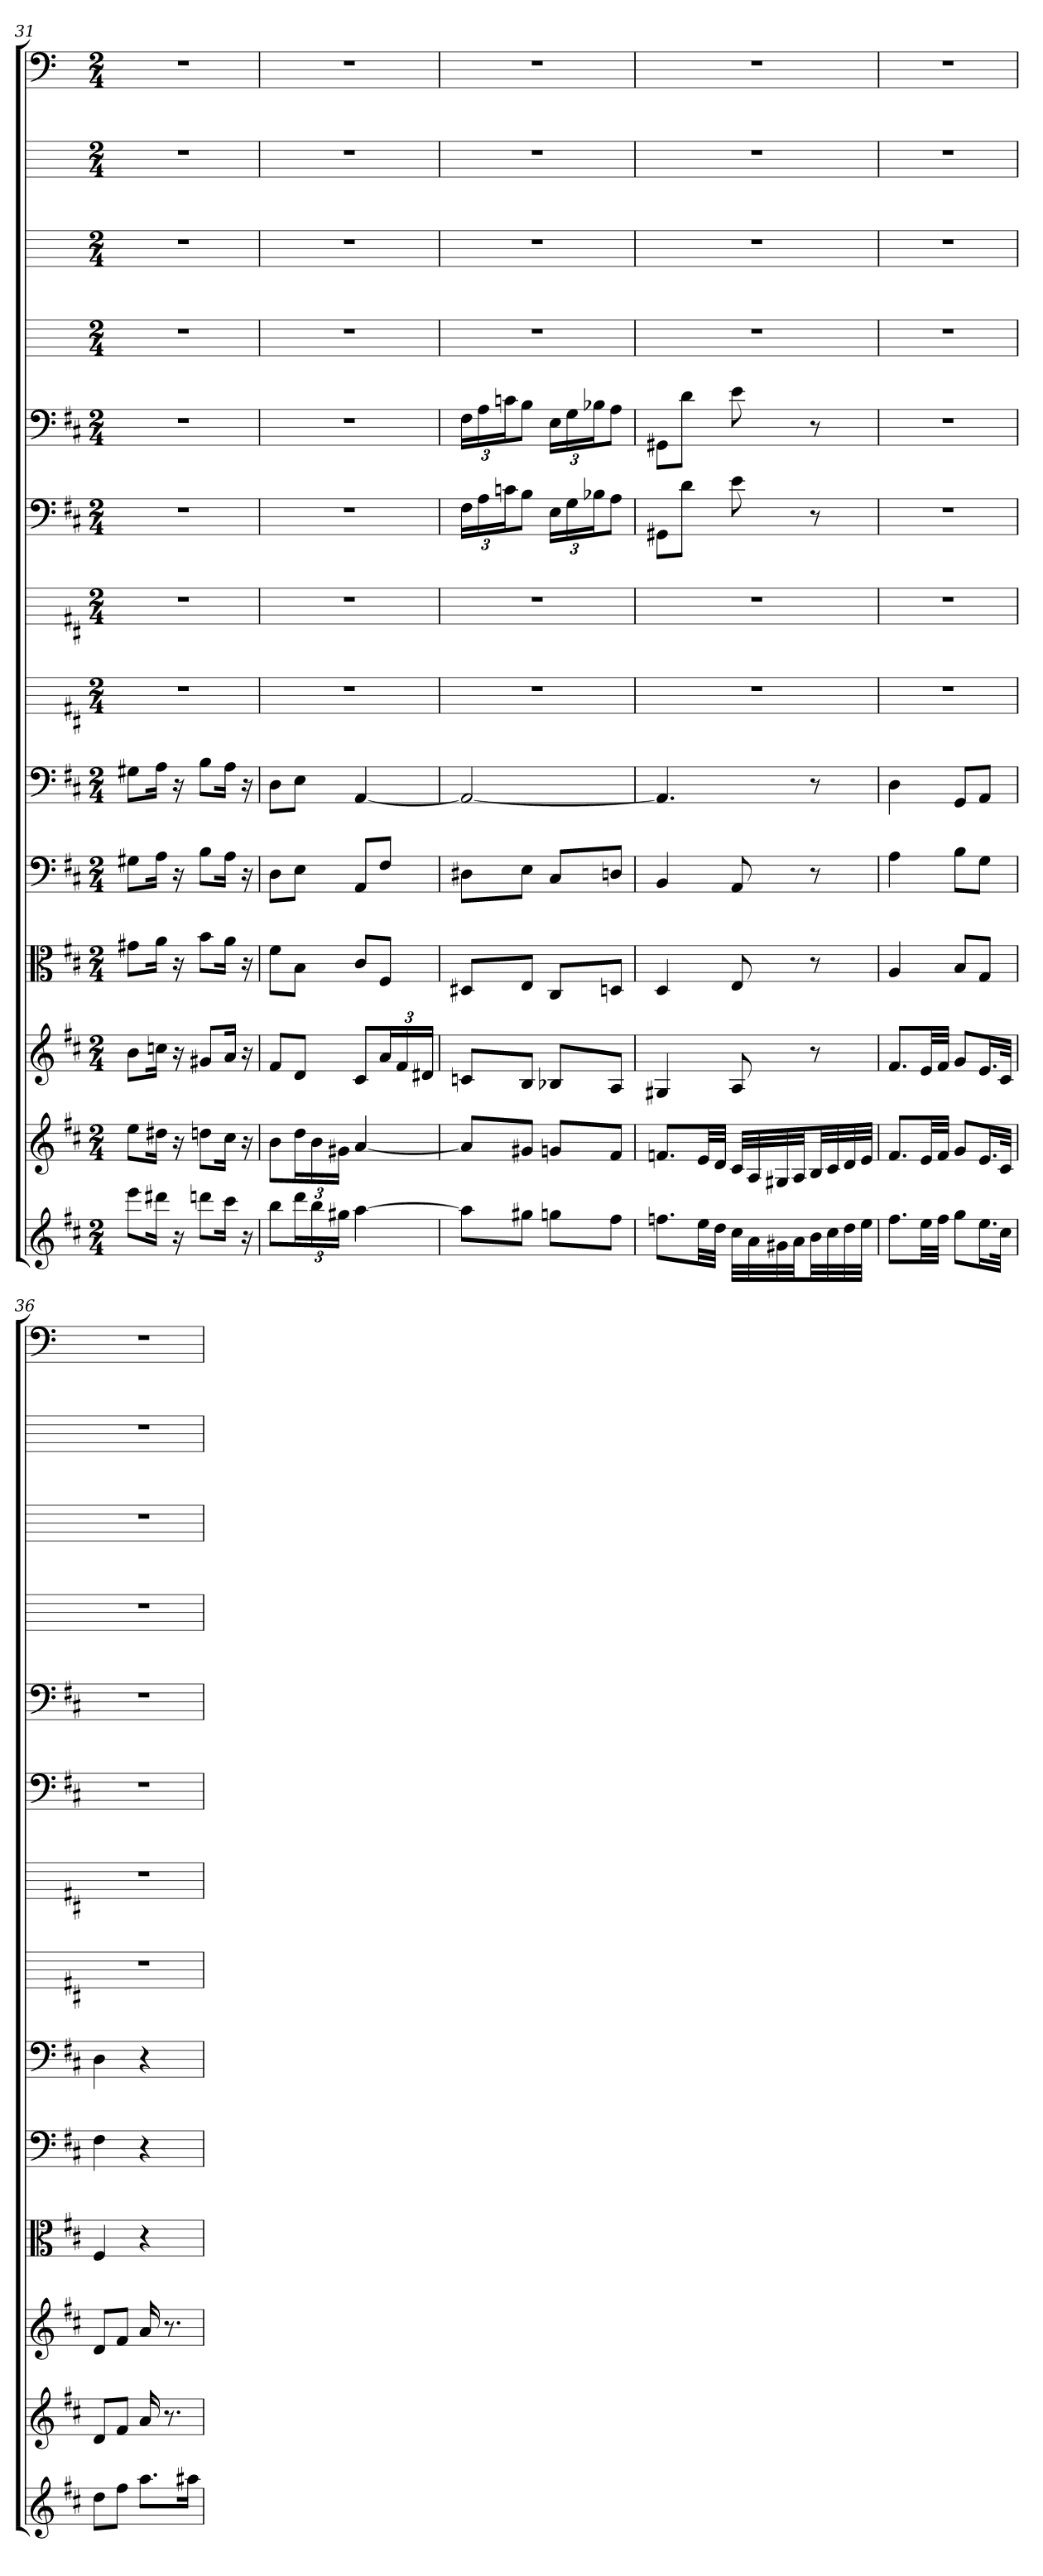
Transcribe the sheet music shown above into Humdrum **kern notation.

**kern	**kern	**kern	**kern	**kern	**kern	**kern	**kern	**kern	**kern	**kern	**kern	**kern	**kern
*part14	*part13	*part12	*part11	*part10	*part9	*part8	*part7	*part6	*part5	*part4	*part3	*part2	*part1
*staff14	*staff13	*staff12	*staff11	*staff10	*staff9	*staff8	*staff7	*staff6	*staff5	*staff4	*staff3	*staff2	*staff1
*	*	*	*clefC3	*clefF4	*clefF4	*	*	*clefF4	*clefF4	*	*	*	*clefF4
*k[f#c#]	*k[f#c#]	*k[f#c#]	*k[f#c#]	*k[f#c#]	*k[f#c#]	*k[f#c#]	*k[f#c#]	*k[f#c#]	*k[f#c#]	*k[]	*k[]	*k[]	*k[]
*M2/4	*M2/4	*M2/4	*M2/4	*M2/4	*M2/4	*M2/4	*M2/4	*M2/4	*M2/4	*M2/4	*M2/4	*M2/4	*M2/4
=31	=31	=31	=31	=31	=31	=31	=31	=31	=31	=31	=31	=31	=31
8eeeL	8eeL	8bL	8g#X\L	8G#X\L	8G#X\L	2r	2r	2r	2r	2r	2r	2r	2r
16ddd#XJk	16dd#XJk	16ccnJk	16a\Jk	16A\Jk	16A\Jk	.	.	.	.	.	.	.	.
16r	16r	16r	16r	16r	16r	.	.	.	.	.	.	.	.
8dddnL	8ddnL	8g#XL	8b\L	8B\L	8B\L	.	.	.	.	.	.	.	.
16ccc#Jk	16cc#Jk	16aJk	16a\Jk	16A\Jk	16A\Jk	.	.	.	.	.	.	.	.
16r	16r	16r	16r	16r	16r	.	.	.	.	.	.	.	.
=32	=32	=32	=32	=32	=32	=32	=32	=32	=32	=32	=32	=32	=32
8bbL	8bL	8f#L	8f#\L	8D\L	8D\L	2r	2r	2r	2r	2r	2r	2r	2r
24dddL	24ddL	8dJ	8B\J	8E\J	8E\J	.	.	.	.	.	.	.	.
24bb	24b	.	.	.	.	.	.	.	.	.	.	.	.
24gg#XJJ	24g#XJJ	.	.	.	.	.	.	.	.	.	.	.	.
[4aa	[4a	8c#L	8c#/L	8AA/L	[4AA	.	.	.	.	.	.	.	.
.	.	24aL	8F#/J	8F#/J	.	.	.	.	.	.	.	.	.
.	.	24f#	.	.	.	.	.	.	.	.	.	.	.
.	.	24d#XJJ	.	.	.	.	.	.	.	.	.	.	.
=33	=33	=33	=33	=33	=33	=33	=33	=33	=33	=33	=33	=33	=33
8aaL]	8aL]	8cnL	8D#X/L	8D#X\L	2AA_	2r	2r	24F#\LL	24F#\LL	2r	2r	2r	2r
.	.	.	.	.	.	.	.	24A\	24A\	.	.	.	.
.	.	.	.	.	.	.	.	24cn\J	24cn\J	.	.	.	.
8gg#XJ	8g#XJ	8BJ	8E/J	8E\J	.	.	.	8B\J	8B\J	.	.	.	.
8ggnL	8gnL	8B-XL	8C#/L	8C#/L	.	.	.	24E\LL	24E\LL	.	.	.	.
.	.	.	.	.	.	.	.	24G\	24G\	.	.	.	.
.	.	.	.	.	.	.	.	24B-X\J	24B-X\J	.	.	.	.
8ff#J	8f#J	8AJ	8Dn/J	8Dn/J	.	.	.	8A\J	8A\J	.	.	.	.
=34	=34	=34	=34	=34	=34	=34	=34	=34	=34	=34	=34	=34	=34
8.ffnL	8.fnL	4G#X	4D	4BB	4.AA]	2r	2r	8GG#X\L	8GG#X\L	2r	2r	2r	2r
.	.	.	.	.	.	.	.	8d\J	8d\J	.	.	.	.
32eeLL	32eLL	.	.	.	.	.	.	.	.	.	.	.	.
32ddJJJ	32dJJJ	.	.	.	.	.	.	.	.	.	.	.	.
32cc#LLL	32c#LLL	8A	8E	8AA	.	.	.	8e	8e	.	.	.	.
32a	32A	.	.	.	.	.	.	.	.	.	.	.	.
32g#X	32G#X	.	.	.	.	.	.	.	.	.	.	.	.
32aJJ	32AJJ	.	.	.	.	.	.	.	.	.	.	.	.
32bLL	32BLL	8r	8r	8r	8r	.	.	8r	8r	.	.	.	.
32cc#	32c#	.	.	.	.	.	.	.	.	.	.	.	.
32dd	32d	.	.	.	.	.	.	.	.	.	.	.	.
32eeJJJ	32eJJJ	.	.	.	.	.	.	.	.	.	.	.	.
=35	=35	=35	=35	=35	=35	=35	=35	=35	=35	=35	=35	=35	=35
8.ff#L	8.f#L	8.f#L	4A	4A	4D	2r	2r	2r	2r	2r	2r	2r	2r
32eeLL	32eLL	32eLL	.	.	.	.	.	.	.	.	.	.	.
32ff#JJJ	32f#JJJ	32f#JJJ	.	.	.	.	.	.	.	.	.	.	.
8ggL	8gL	8gL	8B/L	8B\L	8GG/L	.	.	.	.	.	.	.	.
16.eeL	16.eL	16.eL	8G/J	8G\J	8AA/J	.	.	.	.	.	.	.	.
32cc#JJk	32c#JJk	32c#JJk	.	.	.	.	.	.	.	.	.	.	.
=36	=36	=36	=36	=36	=36	=36	=36	=36	=36	=36	=36	=36	=36
8ddL	8dL	8dL	4F#	4F#	4D	2r	2r	2r	2r	2r	2r	2r	2r
8ff#J	8f#J	8f#J	.	.	.	.	.	.	.	.	.	.	.
8.aaL	16a	16a	4r	4r	4r	.	.	.	.	.	.	.	.
.	8.r	8.r	.	.	.	.	.	.	.	.	.	.	.
16aa#XJk	.	.	.	.	.	.	.	.	.	.	.	.	.
=	=	=	=	=	=	=	=	=	=	=	=	=	=
*-	*-	*-	*-	*-	*-	*-	*-	*-	*-	*-	*-	*-	*-
